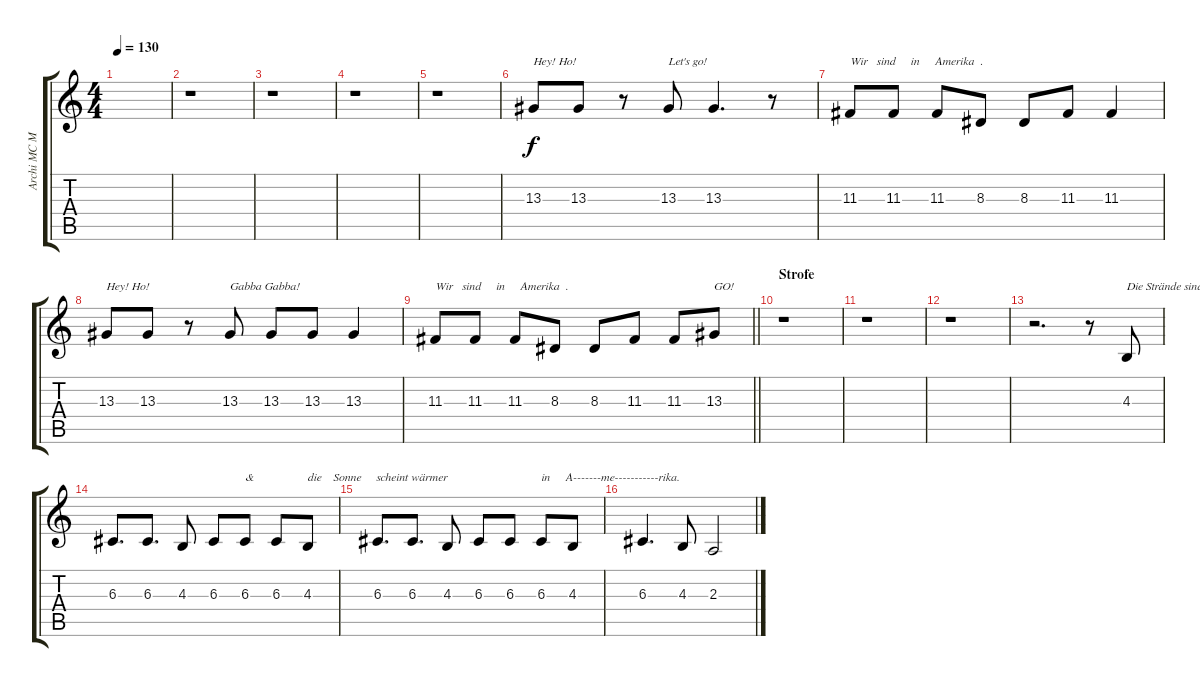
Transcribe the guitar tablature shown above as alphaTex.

\track ("Archi MC Motherfucka Alert" "Archi MC M") {instrument sopranosax}
\staff {score tabs}
\tuning (E4 B3 G3 D3 A2 E2) {hide}
\ts (4 4)
\tempo 130
\clef g2
\ks c
|
r.1 |
r.1 |
r.1 |
r.1 |
13.3.8{txt "Hey! Ho!"} 13.3.8 r.8 13.3.8{txt "Let's go!"} 13.3.4{d} r.8 |
11.3.8{txt "Wir   sind     in     Amerika  ."} 11.3.8 11.3.8 8.3.8 8.3.8 11.3.8 11.3.4 |
13.3.8{txt "Hey! Ho!"} 13.3.8 r.8 13.3.8{txt "Gabba Gabba!"} 13.3.8 13.3.8 13.3.4 |
\barLineRight lightlight
11.3.8{txt "Wir   sind     in     Amerika  ."} 11.3.8 11.3.8 8.3.8 8.3.8 11.3.8 11.3.8 13.3.8{txt "GO!"} |
\section ("" "Strofe")
r.1 |
r.1 |
r.1 |
r.2{d} r.8 4.3.8{txt "Die Strände sind länger"} |
6.3.8{d} 6.3.8{d} 4.3.8 6.3.8 6.3.8{txt "&"} 6.3.8 4.3.8{txt "die    Sonne     scheint wärmer"} |
6.3.8{d} 6.3.8{d} 4.3.8 6.3.8 6.3.8 6.3.8{txt "in     A-------me-----------rika."} 4.3.8 |
6.3.4{d} 4.3.8 2.3.2
